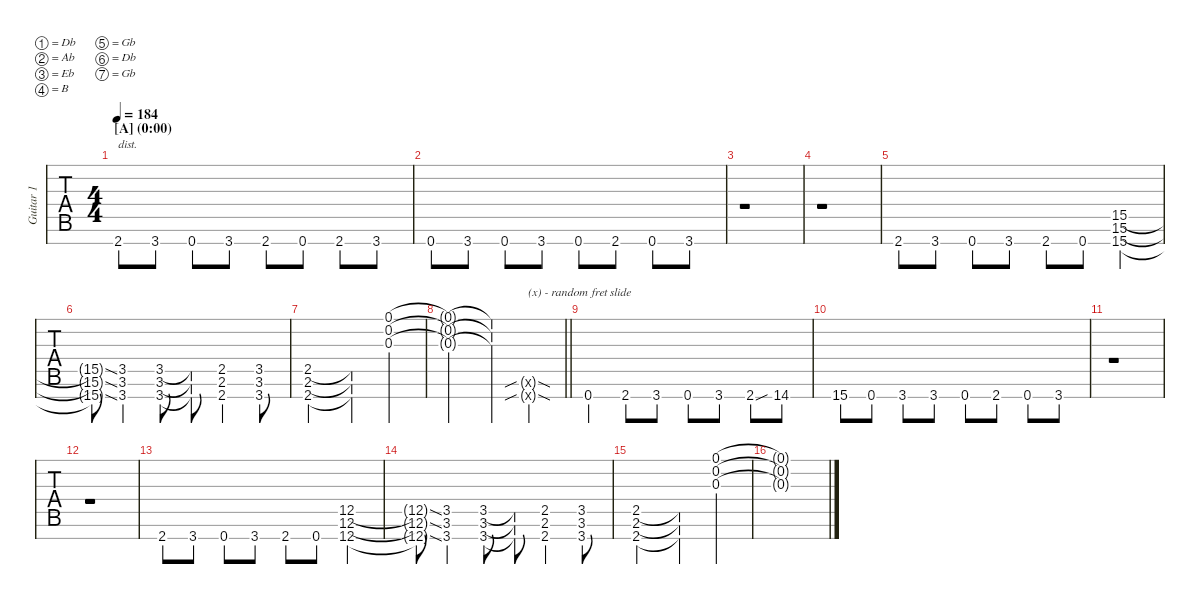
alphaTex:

\defaultSystemsLayout 2
\hideDynamics
\bracketExtendMode nobrackets
\multiTrackTrackNamePolicy allsystems
\firstSystemTrackNameMode fullname
\otherSystemsTrackNameMode fullname
\track ("Guitar 1" "Gtr. 1") {instrument overdrivenguitar}
\staff {tabs}
\tuning (Db4 Ab3 Eb3 B2 Gb2 Db2 Gb1)
\ts (4 4)
\section ("" "[A] (0:00)")
\tempo 184
\clef g2
\ks c
2.7{acc #}.8{txt "dist." dy mf instrument overdrivenguitar} 3.7.8 0.7{acc #}.8 3.7.8 2.7{acc #}.8 0.7{acc #}.8 2.7{acc #}.8 3.7.8 |
0.7{acc #}.8 3.7.8 0.7{acc #}.8 3.7.8 0.7{acc #}.8 2.7{acc #}.8 0.7{acc #}.8 3.7.8 |
r.1 |
r.1 |
2.7{acc #}.8 3.7.8 0.7{acc #}.8 3.7.8 2.7{acc #}.8 0.7{acc #}.8 (15.7 15.6 15.5).4 |
(15.7{sod t} 15.6{sod t} 15.5{sod t}).8 (3.6 3.7 3.5).4 (3.7 3.6 3.5).8 (3.5{t} 3.6{t} 3.7{t}).8 (2.7{acc #} 2.6{acc #} 2.5{acc #}).4 (3.5 3.6 3.7).8 |
(2.7{acc #} 2.6{acc #} 2.5{acc #}).2 (2.5{t acc #} 2.6{t acc #} 2.7{t acc #}).4 (0.1{acc #} 0.2{acc #} 0.3{acc #}).4 |
\barLineRight lightlight
(0.1{t acc #} 0.2{t acc #} 0.3{t acc #}).2 (0.2{t acc #} 0.1{t acc #} 0.3{t acc #}).4 (12.6{sib sod g x acc #} 12.7{sib sod g x acc #}).4{txt "(x) - random fret slide"} |
0.7{acc #}.4 2.7{acc #}.8 3.7.8 0.7{acc #}.8 3.7.8 2.7{sou acc #}.8 14.7{acc #}.8 |
15.7.8 0.7{acc #}.8 3.7.8 3.7.8 0.7{acc #}.8 2.7{acc #}.8 0.7{acc #}.8 3.7.8 |
r.1 |
r.1 |
2.7{acc #}.8 3.7.8 0.7{acc #}.8 3.7.8 2.7{acc #}.8 0.7{acc #}.8 (12.7{acc #} 12.6{acc #} 12.5{acc #}).4 |
(12.7{sod t acc #} 12.6{sod t acc #} 12.5{sod t acc #}).8 (3.6 3.7 3.5).4 (3.7 3.6 3.5).8 (3.5{t} 3.6{t} 3.7{t}).8 (2.7{acc #} 2.6{acc #} 2.5{acc #}).4 (3.5 3.6 3.7).8 |
(2.7{acc #} 2.6{acc #} 2.5{acc #}).2 (2.5{t acc #} 2.6{t acc #} 2.7{t acc #}).4 (0.1{acc #} 0.2{acc #} 0.3{acc #}).4 |
(0.1{t acc #} 0.2{t acc #} 0.3{t acc #}).1
